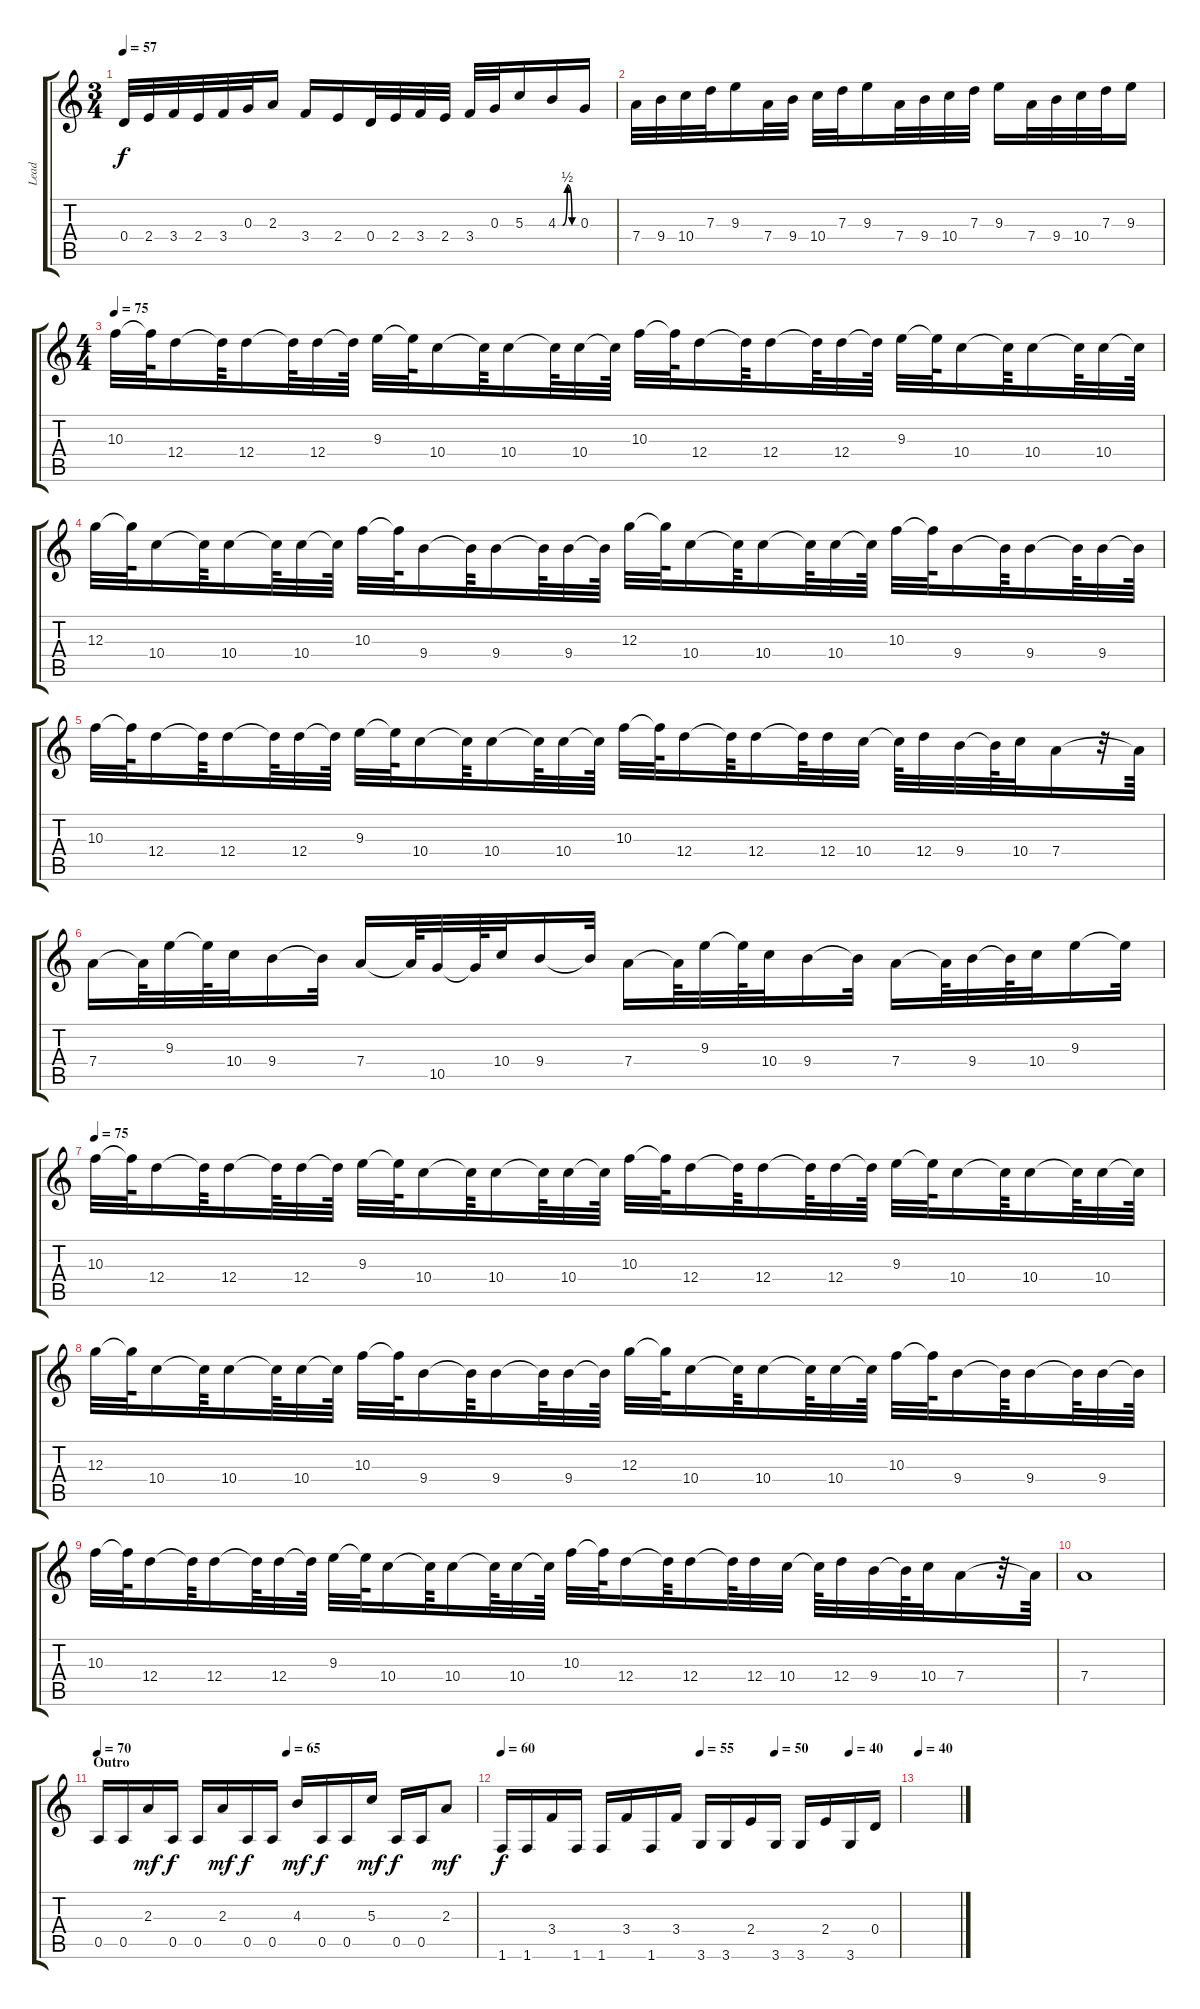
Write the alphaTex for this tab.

\track ("Lead" "Lead") {instrument distortionguitar}
\staff {score tabs}
\tuning (E4 B3 G3 D3 A2 E2) {hide}
\ts (3 4)
\tempo 57
\clef g2
\ks c
0.4.32{dy f} 2.4.32 3.4.32 2.4.32 3.4.32 0.3.32 2.3.16 3.4.16 2.4.16 0.4.32 2.4.32 3.4.32 2.4.32 3.4.32 0.3.32 5.3.16 4.3{be (custom 0 0 15 0 30 2 45 0 60 0)}.16 0.3.16 |
7.4.32 9.4.32 10.4.32 7.3.32 9.3.16 7.4.32 9.4.32 10.4.32 7.3.32 9.3.16 7.4.32 9.4.32 10.4.32 7.3.32 9.3.16 7.4.32 9.4.32 10.4.32 7.3.32 9.3.16 |
\ts (4 4)
\tempo 75
10.3.32 10.3{t}.64 12.4.16 12.4{t}.64 12.4.16 12.4{t}.64 12.4.32 12.4{t}.64 9.3.32 9.3{t}.64 10.4.16 10.4{t}.64 10.4.16 10.4{t}.64 10.4.32 10.4{t}.64 10.3.32 10.3{t}.64 12.4.16 12.4{t}.64 12.4.16 12.4{t}.64 12.4.32 12.4{t}.64 9.3.32 9.3{t}.64 10.4.16 10.4{t}.64 10.4.16 10.4{t}.64 10.4.32 10.4{t}.64 |
12.3.32 12.3{t}.64 10.4.16 10.4{t}.64 10.4.16 10.4{t}.64 10.4.32 10.4{t}.64 10.3.32 10.3{t}.64 9.4.16 9.4{t}.64 9.4.16 9.4{t}.64 9.4.32 9.4{t}.64 12.3.32 12.3{t}.64 10.4.16 10.4{t}.64 10.4.16 10.4{t}.64 10.4.32 10.4{t}.64 10.3.32 10.3{t}.64 9.4.16 9.4{t}.64 9.4.16 9.4{t}.64 9.4.32 9.4{t}.64 |
10.3.32 10.3{t}.64 12.4.16 12.4{t}.64 12.4.16 12.4{t}.64 12.4.32 12.4{t}.64 9.3.32 9.3{t}.64 10.4.16 10.4{t}.64 10.4.16 10.4{t}.64 10.4.32 10.4{t}.64 10.3.32 10.3{t}.64 12.4.16 12.4{t}.64 12.4.16 12.4{t}.64 12.4.32 10.4.32 10.4{t}.64 12.4.32 9.4.32 9.4{t}.64 10.4.32 7.4.16 r.32 7.4{t}.64 |
7.4.16 7.4{t}.64 9.3.32 9.3{t}.64 10.4.32 9.4.16 9.4{t}.32 7.4.16 7.4{t}.64 10.5.32 10.5{t}.64 10.4.32 9.4.16 9.4{t}.32 7.4.16 7.4{t}.64 9.3.32 9.3{t}.64 10.4.32 9.4.16 9.4{t}.32 7.4.16 7.4{t}.64 9.4.32 9.4{t}.64 10.4.32 9.3.16 9.3{t}.32 |
\tempo 75
10.3.32 10.3{t}.64 12.4.16 12.4{t}.64 12.4.16 12.4{t}.64 12.4.32 12.4{t}.64 9.3.32 9.3{t}.64 10.4.16 10.4{t}.64 10.4.16 10.4{t}.64 10.4.32 10.4{t}.64 10.3.32 10.3{t}.64 12.4.16 12.4{t}.64 12.4.16 12.4{t}.64 12.4.32 12.4{t}.64 9.3.32 9.3{t}.64 10.4.16 10.4{t}.64 10.4.16 10.4{t}.64 10.4.32 10.4{t}.64 |
12.3.32 12.3{t}.64 10.4.16 10.4{t}.64 10.4.16 10.4{t}.64 10.4.32 10.4{t}.64 10.3.32 10.3{t}.64 9.4.16 9.4{t}.64 9.4.16 9.4{t}.64 9.4.32 9.4{t}.64 12.3.32 12.3{t}.64 10.4.16 10.4{t}.64 10.4.16 10.4{t}.64 10.4.32 10.4{t}.64 10.3.32 10.3{t}.64 9.4.16 9.4{t}.64 9.4.16 9.4{t}.64 9.4.32 9.4{t}.64 |
10.3.32 10.3{t}.64 12.4.16 12.4{t}.64 12.4.16 12.4{t}.64 12.4.32 12.4{t}.64 9.3.32 9.3{t}.64 10.4.16 10.4{t}.64 10.4.16 10.4{t}.64 10.4.32 10.4{t}.64 10.3.32 10.3{t}.64 12.4.16 12.4{t}.64 12.4.16 12.4{t}.64 12.4.32 10.4.32 10.4{t}.64 12.4.32 9.4.32 9.4{t}.64 10.4.32 7.4.16 r.32 7.4{t}.64 |
7.4.1 |
\section ("" "Outro")
\tempo 70
\tempo (65 0.5)
0.5.16 0.5.16 2.3.16{dy mf} 0.5.16{dy f} 0.5.16 2.3.16{dy mf} 0.5.16{dy f} 0.5.16 4.3.16{dy mf} 0.5.16{dy f} 0.5.16 5.3.16{dy mf} 0.5.16{dy f} 0.5.16 2.3.8{dy mf} |
\tempo 60
\tempo (55 0.5)
\tempo (50 0.6875)
\tempo (40 0.875)
1.6.16{dy f} 1.6.16 3.4.16 1.6.16 1.6.16 3.4.16 1.6.16 3.4.16 3.6.16 3.6.16 2.4.16 3.6.16 3.6.16 2.4.16 3.6.16 0.4.16 |
\tempo 40
